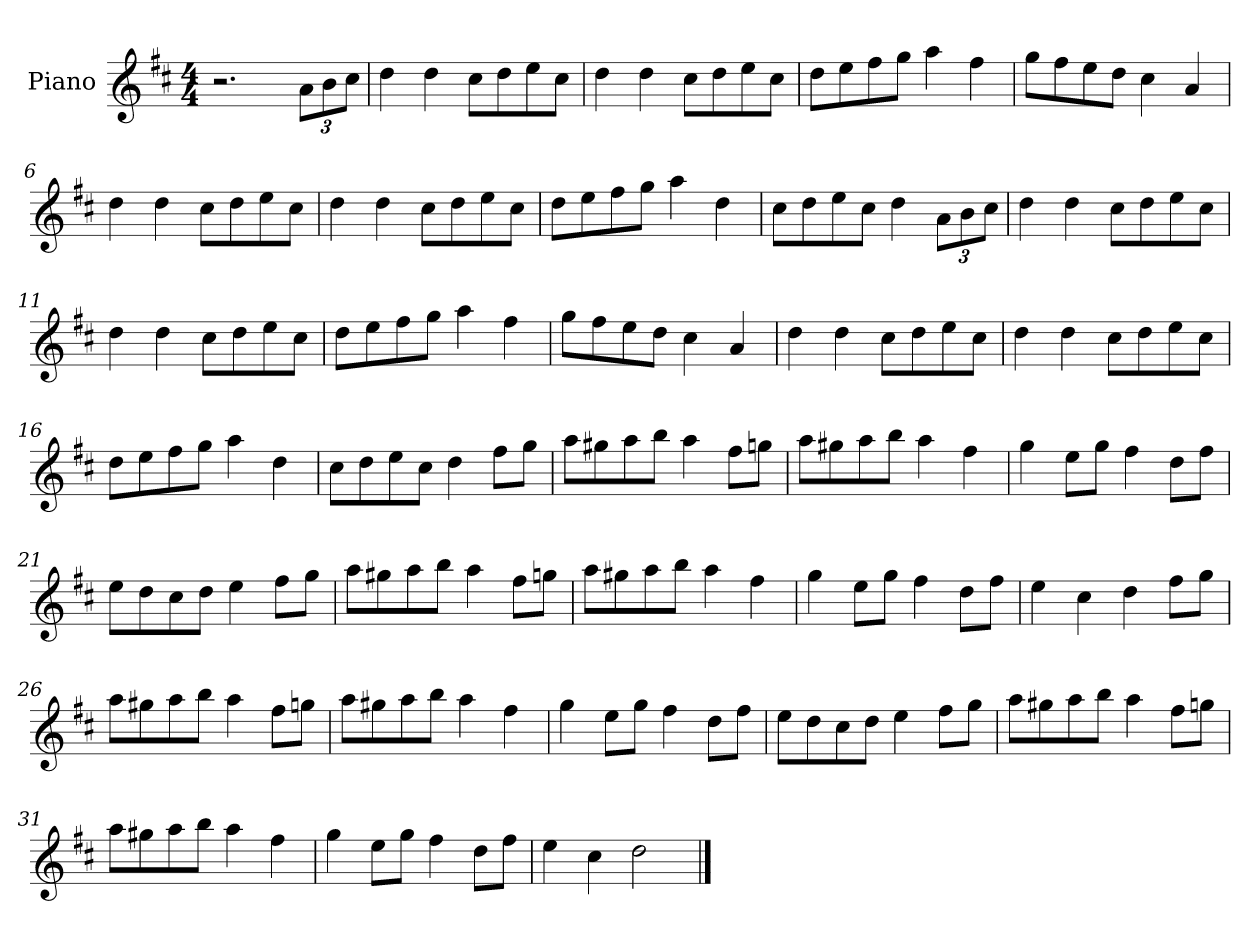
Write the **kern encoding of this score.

**kern
*part1
*staff1
*I"Piano
*I'Pno
*clefG2
*k[f#c#]
*M4/4
=1
2.r
*Xbrackettup
12a\L
12b\
12cc#\J
=2
4dd\
4dd\
8cc#\L
8dd\
8ee\
8cc#\J
=3
4dd\
4dd\
8cc#\L
8dd\
8ee\
8cc#\J
=4
8dd\L
8ee\
8ff#\
8gg\J
4aa\
4ff#\
=5
8gg\L
8ff#\
8ee\
8dd\J
4cc#\
4a/
=6
4dd\
4dd\
8cc#\L
8dd\
8ee\
8cc#\J
=7
4dd\
4dd\
8cc#\L
8dd\
8ee\
8cc#\J
=8
8dd\L
8ee\
8ff#\
8gg\J
4aa\
4dd\
=9
8cc#\L
8dd\
8ee\
8cc#\J
4dd\
12a\L
12b\
12cc#\J
=10
4dd\
4dd\
8cc#\L
8dd\
8ee\
8cc#\J
=11
4dd\
4dd\
8cc#\L
8dd\
8ee\
8cc#\J
=12
8dd\L
8ee\
8ff#\
8gg\J
4aa\
4ff#\
=13
8gg\L
8ff#\
8ee\
8dd\J
4cc#\
4a/
=14
4dd\
4dd\
8cc#\L
8dd\
8ee\
8cc#\J
=15
4dd\
4dd\
8cc#\L
8dd\
8ee\
8cc#\J
=16
8dd\L
8ee\
8ff#\
8gg\J
4aa\
4dd\
=17
8cc#\L
8dd\
8ee\
8cc#\J
4dd\
8ff#\L
8gg\J
=18
8aa\L
8gg#X\
8aa\
8bb\J
4aa\
8ff#\L
8ggn\J
=19
8aa\L
8gg#X\
8aa\
8bb\J
4aa\
4ff#\
=20
4gg\
8ee\L
8gg\J
4ff#\
8dd\L
8ff#\J
=21
8ee\L
8dd\
8cc#\
8dd\J
4ee\
8ff#\L
8gg\J
=22
8aa\L
8gg#X\
8aa\
8bb\J
4aa\
8ff#\L
8ggn\J
=23
8aa\L
8gg#X\
8aa\
8bb\J
4aa\
4ff#\
=24
4gg\
8ee\L
8gg\J
4ff#\
8dd\L
8ff#\J
=25
4ee\
4cc#\
4dd\
8ff#\L
8gg\J
=26
8aa\L
8gg#X\
8aa\
8bb\J
4aa\
8ff#\L
8ggn\J
=27
8aa\L
8gg#X\
8aa\
8bb\J
4aa\
4ff#\
=28
4gg\
8ee\L
8gg\J
4ff#\
8dd\L
8ff#\J
=29
8ee\L
8dd\
8cc#\
8dd\J
4ee\
8ff#\L
8gg\J
=30
8aa\L
8gg#X\
8aa\
8bb\J
4aa\
8ff#\L
8ggn\J
=31
8aa\L
8gg#X\
8aa\
8bb\J
4aa\
4ff#\
=32
4gg\
8ee\L
8gg\J
4ff#\
8dd\L
8ff#\J
=33
4ee\
4cc#\
2dd\
==
*-
